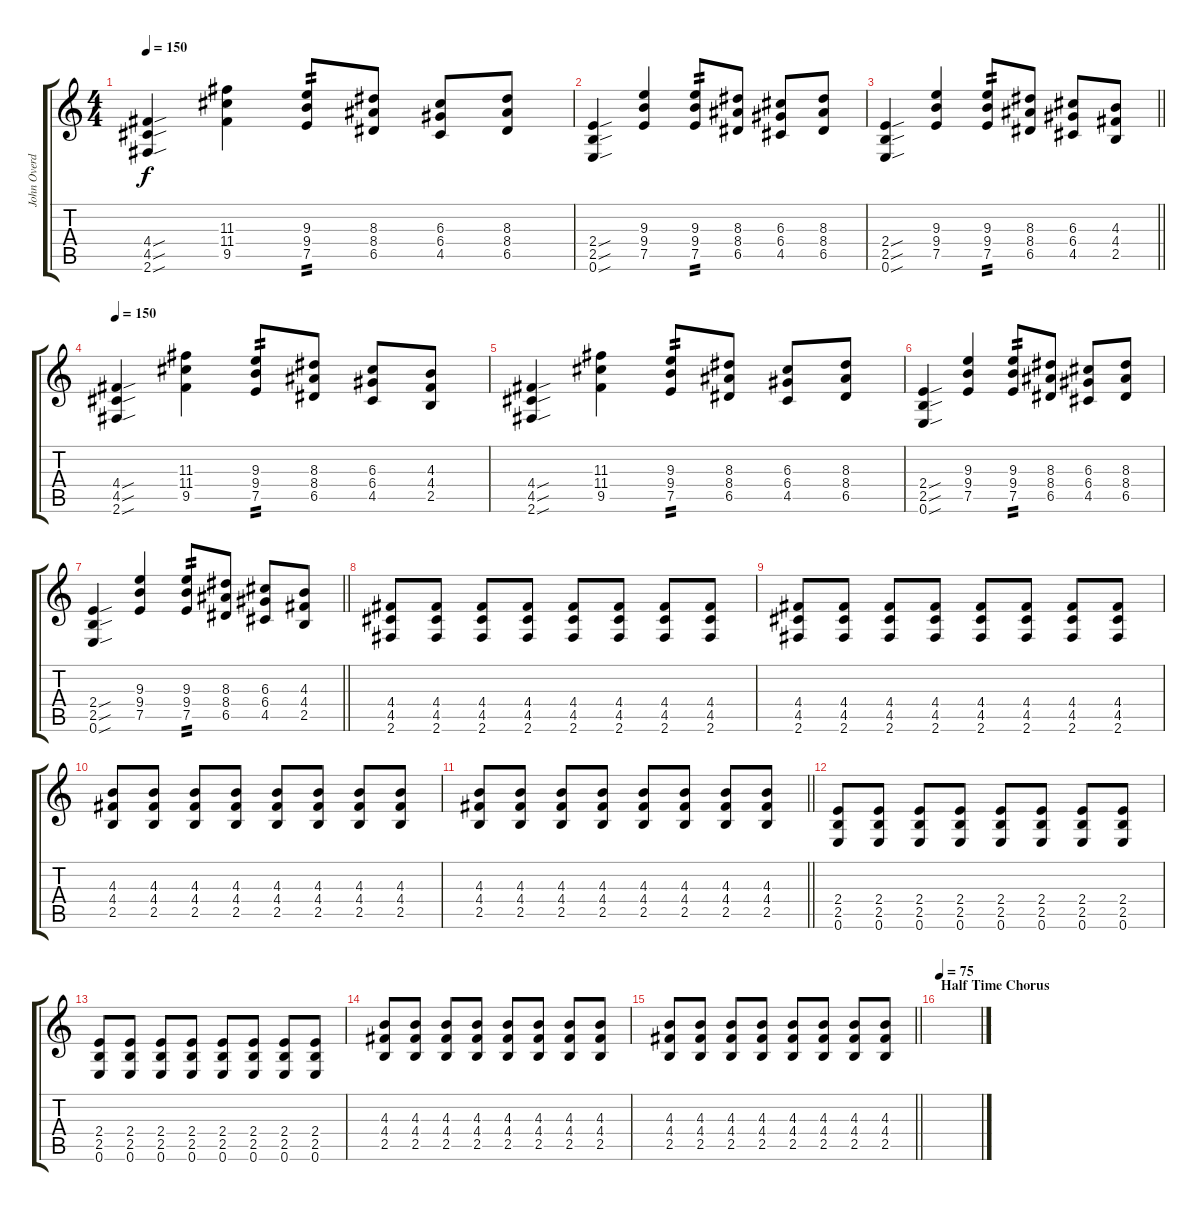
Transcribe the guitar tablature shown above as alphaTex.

\track ("John Overdubs" "John Overd") {instrument distortionguitar}
\staff {score tabs}
\tuning (E4 B3 G3 D3 A2 E2) {hide}
\ts (4 4)
\tempo 150
\clef g2
\ks c
(4.4{sou} 4.5{sou} 2.6{sou}).4{dy f} (11.3 11.4 9.5).4 (9.3 9.4 7.5).8{tp 2} (8.3 8.4 6.5).8 (6.3 6.4 4.5).8 (8.3 8.4 6.5).8 |
(2.4{sou} 2.5{sou} 0.6{sou}).4 (9.3 9.4 7.5).4 (9.3 9.4 7.5).8{tp 2} (8.3 8.4 6.5).8 (6.3 6.4 4.5).8 (8.3 8.4 6.5).8 |
\barLineRight lightlight
(2.4{sou} 2.5{sou} 0.6{sou}).4 (9.3 9.4 7.5).4 (9.3 9.4 7.5).8{tp 2} (8.3 8.4 6.5).8 (6.3 6.4 4.5).8 (4.3 4.4 2.5).8 |
\tempo 150
(4.4{sou} 4.5{sou} 2.6{sou}).4 (11.3 11.4 9.5).4 (9.3 9.4 7.5).8{tp 2} (8.3 8.4 6.5).8 (6.3 6.4 4.5).8 (4.3 4.4 2.5).8 |
(4.4{sou} 4.5{sou} 2.6{sou}).4 (11.3 11.4 9.5).4 (9.3 9.4 7.5).8{tp 2} (8.3 8.4 6.5).8 (6.3 6.4 4.5).8 (8.3 8.4 6.5).8 |
(2.4{sou} 2.5{sou} 0.6{sou}).4 (9.3 9.4 7.5).4 (9.3 9.4 7.5).8{tp 2} (8.3 8.4 6.5).8 (6.3 6.4 4.5).8 (8.3 8.4 6.5).8 |
\barLineRight lightlight
(2.4{sou} 2.5{sou} 0.6{sou}).4 (9.3 9.4 7.5).4 (9.3 9.4 7.5).8{tp 2} (8.3 8.4 6.5).8 (6.3 6.4 4.5).8 (4.3 4.4 2.5).8 |
(4.4 4.5 2.6).8 (4.4 4.5 2.6).8 (4.4 4.5 2.6).8 (4.4 4.5 2.6).8 (4.4 4.5 2.6).8 (4.4 4.5 2.6).8 (4.4 4.5 2.6).8 (4.4 4.5 2.6).8 |
(4.4 4.5 2.6).8 (4.4 4.5 2.6).8 (4.4 4.5 2.6).8 (4.4 4.5 2.6).8 (4.4 4.5 2.6).8 (4.4 4.5 2.6).8 (4.4 4.5 2.6).8 (4.4 4.5 2.6).8 |
(4.3 4.4 2.5).8 (4.3 4.4 2.5).8 (4.3 4.4 2.5).8 (4.3 4.4 2.5).8 (4.3 4.4 2.5).8 (4.3 4.4 2.5).8 (4.3 4.4 2.5).8 (4.3 4.4 2.5).8 |
\barLineRight lightlight
(4.3 4.4 2.5).8 (4.3 4.4 2.5).8 (4.3 4.4 2.5).8 (4.3 4.4 2.5).8 (4.3 4.4 2.5).8 (4.3 4.4 2.5).8 (4.3 4.4 2.5).8 (4.3 4.4 2.5).8 |
(2.4 2.5 0.6).8 (2.4 2.5 0.6).8 (2.4 2.5 0.6).8 (2.4 2.5 0.6).8 (2.4 2.5 0.6).8 (2.4 2.5 0.6).8 (2.4 2.5 0.6).8 (2.4 2.5 0.6).8 |
(2.4 2.5 0.6).8 (2.4 2.5 0.6).8 (2.4 2.5 0.6).8 (2.4 2.5 0.6).8 (2.4 2.5 0.6).8 (2.4 2.5 0.6).8 (2.4 2.5 0.6).8 (2.4 2.5 0.6).8 |
(4.3 4.4 2.5).8 (4.3 4.4 2.5).8 (4.3 4.4 2.5).8 (4.3 4.4 2.5).8 (4.3 4.4 2.5).8 (4.3 4.4 2.5).8 (4.3 4.4 2.5).8 (4.3 4.4 2.5).8 |
\barLineRight lightlight
(4.3 4.4 2.5).8 (4.3 4.4 2.5).8 (4.3 4.4 2.5).8 (4.3 4.4 2.5).8 (4.3 4.4 2.5).8 (4.3 4.4 2.5).8 (4.3 4.4 2.5).8 (4.3 4.4 2.5).8 |
\section ("" "Half Time Chorus")
\tempo 75
